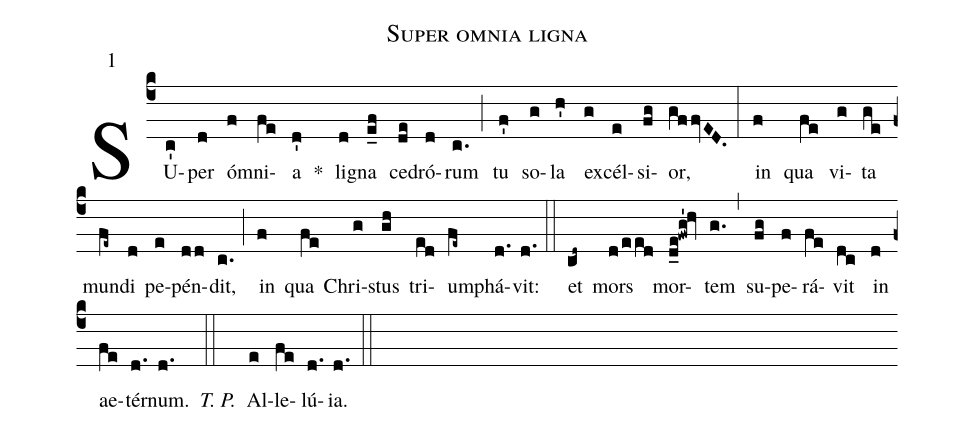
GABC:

name:Super omnia ligna;
mode:1;
annotation:1;
office-part:Antiphonae;
%%
(c4) SU(c')per(d) ó(f)mni(fe)a(d') *() li(d)gna(e_f) ce(de)dró(d)rum(c.) (;) tu(f') so(g)la(h') ex(g)cél(e)si(fg)or,(gffvED.) (:) in(f) qua(fe) vi(g)ta(ge) mun(fe~)di(d) pe(e)pén(dd)dit,(c.) (;) in(f) qua(fe) Chri(g)stus(gh) tri(ed)um(fe~)phá(d.)vit:(d.) (::) et(cd~) mors(d/eed) mor(d_e!fwg'!hv)tem(g.) (,) su(fg)pe(f)rá(fe)vit(dc) in(d) ae(fe)tér(d.)num.(d.) <i>T. P.</i>(::) Al(e)le(fe)lú(d.)ia.(d.) (::)
